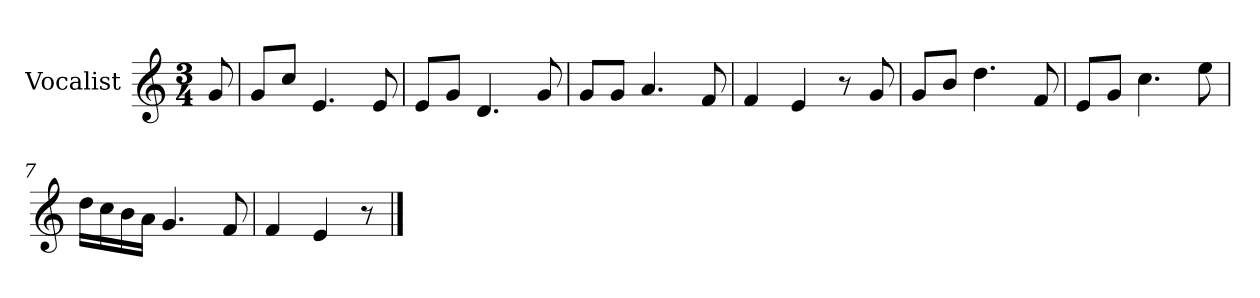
**kern
*part1
*staff1
*I"Vocalist
*k[]
*C:
*M3/4
=
8g
=1
8gL
8ccJ
4.e
8e
=2
8eL
8gJ
4.d
8g
=3
8gL
8gJ
4.a
8f
=4
4f
4e
8r
8g
=5
8gL
8bJ
4.dd
8f
=6
8eL
8gJ
4.cc
8ee
=7
16ddLL
16cc
16b
16aJJ
4.g
8f
=8
4f
4e
8r
==
*-
